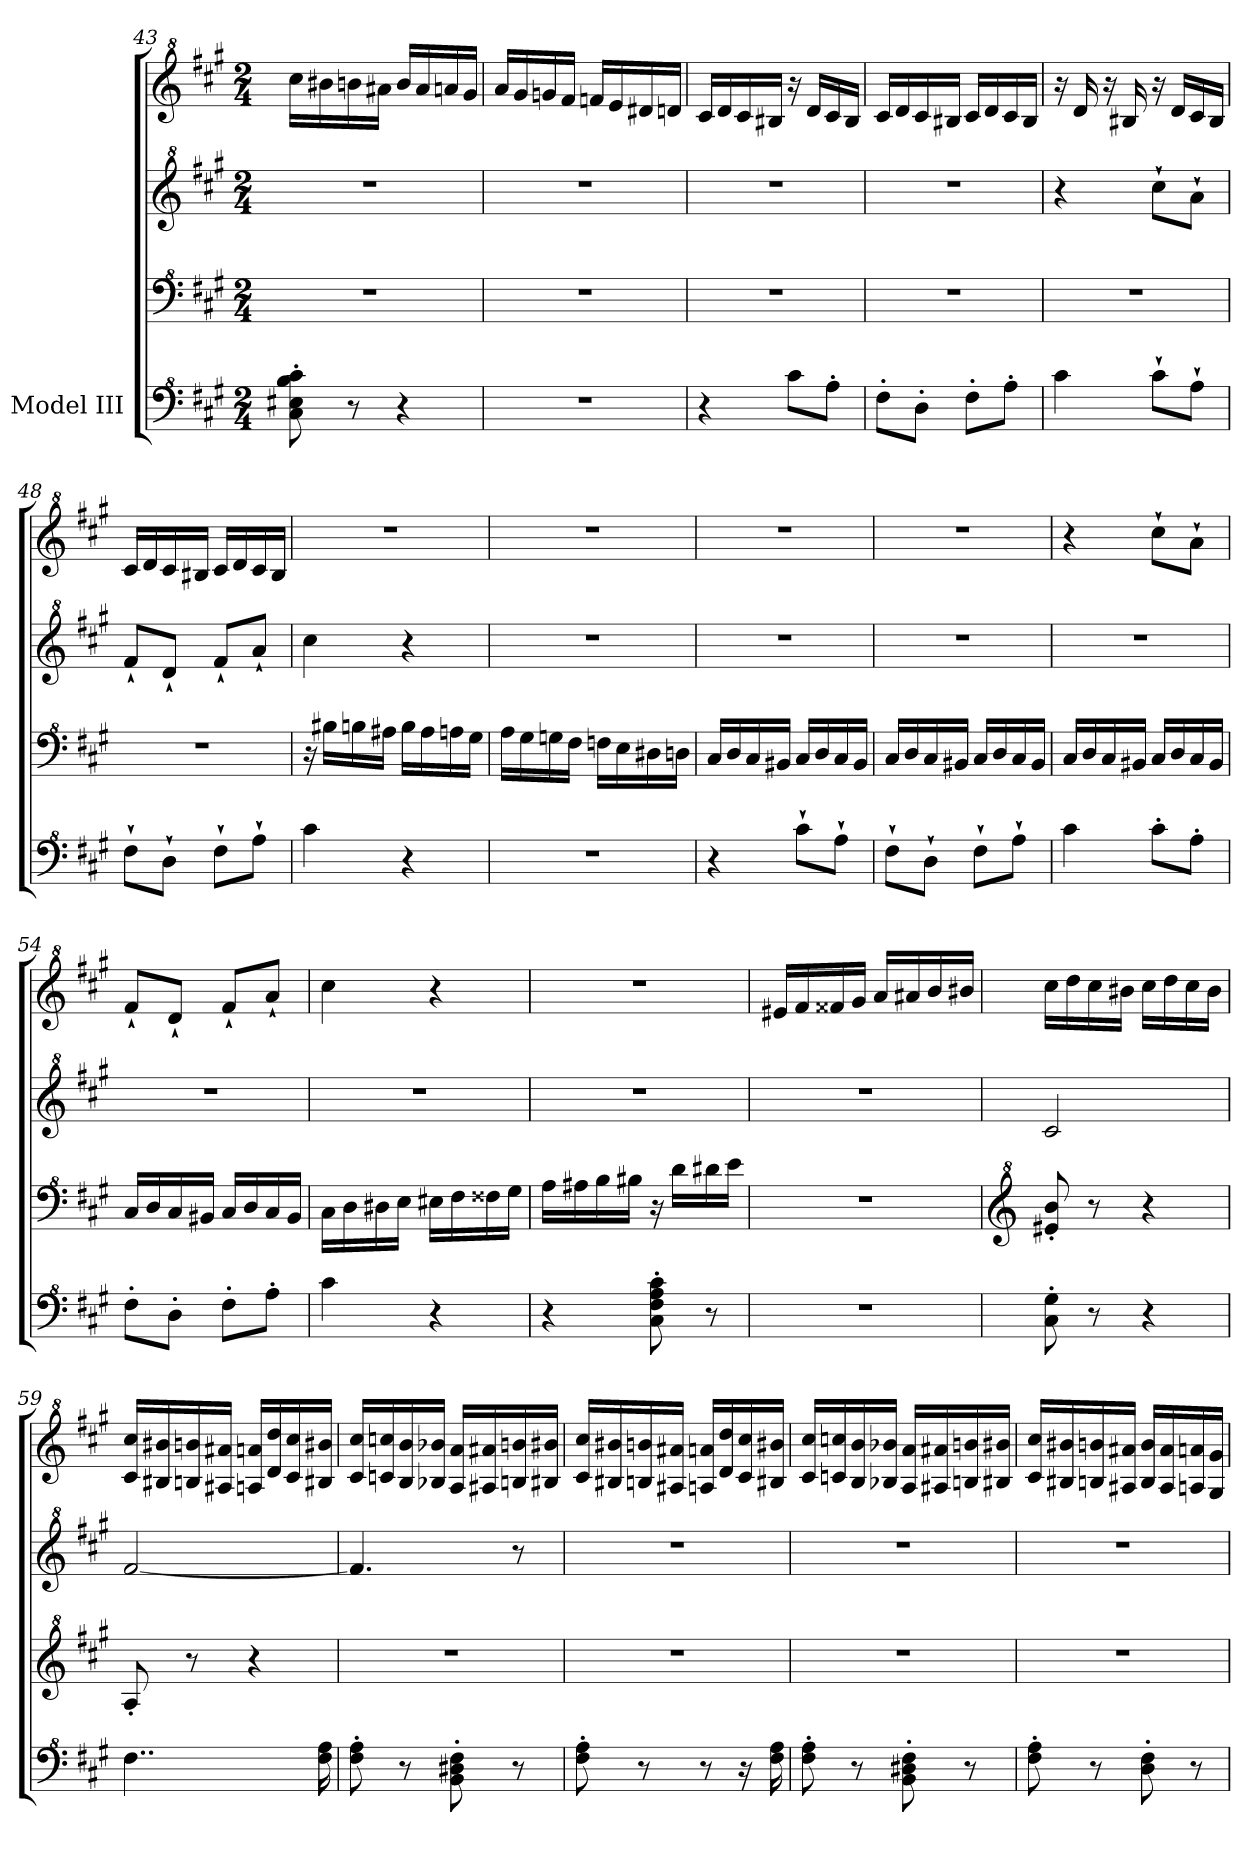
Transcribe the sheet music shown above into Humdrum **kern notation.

**kern	**kern	**kern	**kern
*part1	*part1	*part1	*part1
*staff4	*staff3	*staff2	*staff1
*I"Model III	*	*	*
*clefF^4	*clefF^4	*clefG^2	*clefG^2
*k[f#c#g#]	*k[f#c#g#]	*k[f#c#g#]	*k[f#c#g#]
*M2/4	*M2/4	*M2/4	*M2/4
=43	=43	=43	=43
8c#\' 8e#X\' 8b\' 8cc#\'	2r	2r	16ccc#\LL
.	.	.	16bb#X\
8r	.	.	16bbn\
.	.	.	16aa#X\JJ
4r	.	.	16bb/LL
.	.	.	16aa#/
.	.	.	16aan/
.	.	.	16gg#/JJ
=44	=44	=44	=44
2r	2r	2r	16aa/LL
.	.	.	16gg#/
.	.	.	16ggn/
.	.	.	16ff#/JJ
.	.	.	16ffn/LL
.	.	.	16ee/
.	.	.	16dd#X/
.	.	.	16ddn/JJ
=45	=45	=45	=45
4r	2r	2r	16cc#/LL
.	.	.	16dd/
.	.	.	16cc#/
.	.	.	16b#X/JJ
8cc#\L	.	.	16r
.	.	.	16dd/LL
8a'\J	.	.	16cc#/
.	.	.	16b#/JJ
!!LO:LB:g=z
=46	=46	=46	=46
8f#'\L	2r	2r	16cc#/LL
.	.	.	16dd/
8d'\J	.	.	16cc#/
.	.	.	16b#X/JJ
8f#'\L	.	.	16cc#/LL
.	.	.	16dd/
8a'\J	.	.	16cc#/
.	.	.	16b#/JJ
=47	=47	=47	=47
4cc#\	2r	4r	16r
.	.	.	16dd/
.	.	.	16r
.	.	.	16b#X/
8cc#`\L	.	8ccc#`\L	16r
.	.	.	16dd/LL
8a`\J	.	8aa`\J	16cc#/
.	.	.	16b#/JJ
=48	=48	=48	=48
8f#`\L	2r	8ff#`/L	16cc#/LL
.	.	.	16dd/
8d`\J	.	8dd`/J	16cc#/
.	.	.	16b#X/JJ
8f#`\L	.	8ff#`/L	16cc#/LL
.	.	.	16dd/
8a`\J	.	8aa`/J	16cc#/
.	.	.	16b#/JJ
=49	=49	=49	=49
4cc#\	16r	4ccc#\	2r
.	16b#X\LL	.	.
.	16bn\	.	.
.	16a#X\JJ	.	.
4r	16b\LL	4r	.
.	16a#\	.	.
.	16an\	.	.
.	16g#\JJ	.	.
!!LO:PB:g=z
=50	=50	=50	=50
2r	16a\LL	2r	2r
.	16g#\	.	.
.	16gn\	.	.
.	16f#\JJ	.	.
.	16fn\LL	.	.
.	16e\	.	.
.	16d#X\	.	.
.	16dn\JJ	.	.
=51	=51	=51	=51
4r	16c#/LL	2r	2r
.	16d/	.	.
.	16c#/	.	.
.	16B#X/JJ	.	.
8cc#`\L	16c#/LL	.	.
.	16d/	.	.
8a`\J	16c#/	.	.
.	16B#/JJ	.	.
=52	=52	=52	=52
8f#`\L	16c#/LL	2r	2r
.	16d/	.	.
8d`\J	16c#/	.	.
.	16B#X/JJ	.	.
8f#`\L	16c#/LL	.	.
.	16d/	.	.
8a`\J	16c#/	.	.
.	16B#/JJ	.	.
=53	=53	=53	=53
4cc#\	16c#/LL	2r	4r
.	16d/	.	.
.	16c#/	.	.
.	16B#X/JJ	.	.
8cc#'\L	16c#/LL	.	8ccc#`\L
.	16d/	.	.
8a'\J	16c#/	.	8aa`\J
.	16B#/JJ	.	.
!!LO:LB:g=z
=54	=54	=54	=54
8f#'\L	16c#/LL	2r	8ff#`/L
.	16d/	.	.
8d'\J	16c#/	.	8dd`/J
.	16B#X/JJ	.	.
8f#'\L	16c#/LL	.	8ff#`/L
.	16d/	.	.
8a'\J	16c#/	.	8aa`/J
.	16B#/JJ	.	.
=55	=55	=55	=55
4cc#\	16c#\LL	2r	4ccc#\
.	16d\	.	.
.	16d#X\	.	.
.	16e\JJ	.	.
4r	16e#X\LL	.	4r
.	16f#\	.	.
.	16f##X\	.	.
.	16g#\JJ	.	.
=56	=56	=56	=56
4r	16a\LL	2r	2r
.	16a#X\	.	.
.	16b\	.	.
.	16b#X\JJ	.	.
8c#\' 8f#\' 8a\' 8cc#\'	16r	.	.
.	16dd\LL	.	.
8r	16dd#X\	.	.
.	16ee\JJ	.	.
=57	=57	=57	=57
2r	2r	2r	16ee#X/LL
.	.	.	16ff#/
.	.	.	16ff##X/
.	.	.	16gg#/JJ
.	.	.	16aa/LL
.	.	.	16aa#X/
.	.	.	16bb/
.	.	.	16bb#X/JJ
!!LO:LB:g=z
=58	=58	=58	=58
*	*clefG^2	*	*
8c#\' 8g#\'	8ee#X/' 8bb/'	2cc#/	16ccc#\LL
.	.	.	16ddd\
8r	8r	.	16ccc#\
.	.	.	16bb#X\JJ
4r	4r	.	16ccc#\LL
.	.	.	16ddd\
.	.	.	16ccc#\
.	.	.	16bb#\JJ
=59	=59	=59	=59
4..f#\	8a'/	[2ff#/	16cc#/ 16ccc#/LL
.	.	.	16b#X/ 16bb#X/
.	8r	.	16bn/ 16bbn/
.	.	.	16a#X/ 16aa#X/JJ
.	4r	.	16an/ 16aan/LL
.	.	.	16dd/ 16ddd/
.	.	.	16cc#/ 16ccc#/
16f#\ 16a\	.	.	16b#X/ 16bb#X/JJ
=60	=60	=60	=60
8f#\' 8a\'	2r	4.ff#/]	16cc#/ 16ccc#/LL
.	.	.	16ccn/ 16cccn/
8r	.	.	16b/ 16bb/
.	.	.	16b-X/ 16bb-X/JJ
8B\' 8d#X\' 8f#\'	.	.	16a/ 16aa/LL
.	.	.	16a#X/ 16aa#X/
8r	.	8r	16bn/ 16bbn/
.	.	.	16b#X/ 16bb#X/JJ
!!LO:PB:g=z
=61	=61	=61	=61
8f#\' 8a\'	2r	2r	16cc#/ 16ccc#/LL
.	.	.	16b#X/ 16bb#X/
8r	.	.	16bn/ 16bbn/
.	.	.	16a#X/ 16aa#X/JJ
8r	.	.	16an/ 16aan/LL
.	.	.	16dd/ 16ddd/
16r	.	.	16cc#/ 16ccc#/
16f#\ 16a\	.	.	16b#X/ 16bb#X/JJ
=62	=62	=62	=62
8f#\' 8a\'	2r	2r	16cc#/ 16ccc#/LL
.	.	.	16ccn/ 16cccn/
8r	.	.	16b/ 16bb/
.	.	.	16b-X/ 16bb-X/JJ
8B\' 8d#X\' 8f#\'	.	.	16a/ 16aa/LL
.	.	.	16a#X/ 16aa#X/
8r	.	.	16bn/ 16bbn/
.	.	.	16b#X/ 16bb#X/JJ
=63	=63	=63	=63
8f#\' 8a\'	2r	2r	16cc#/ 16ccc#/LL
.	.	.	16b#X/ 16bb#X/
8r	.	.	16bn/ 16bbn/
.	.	.	16a#X/ 16aa#X/JJ
8d\' 8f#\'	.	.	16b/ 16bb/LL
.	.	.	16a#/ 16aa#/
8r	.	.	16an/ 16aan/
.	.	.	16g#/ 16gg#/JJ
=	=	=	=
*-	*-	*-	*-
